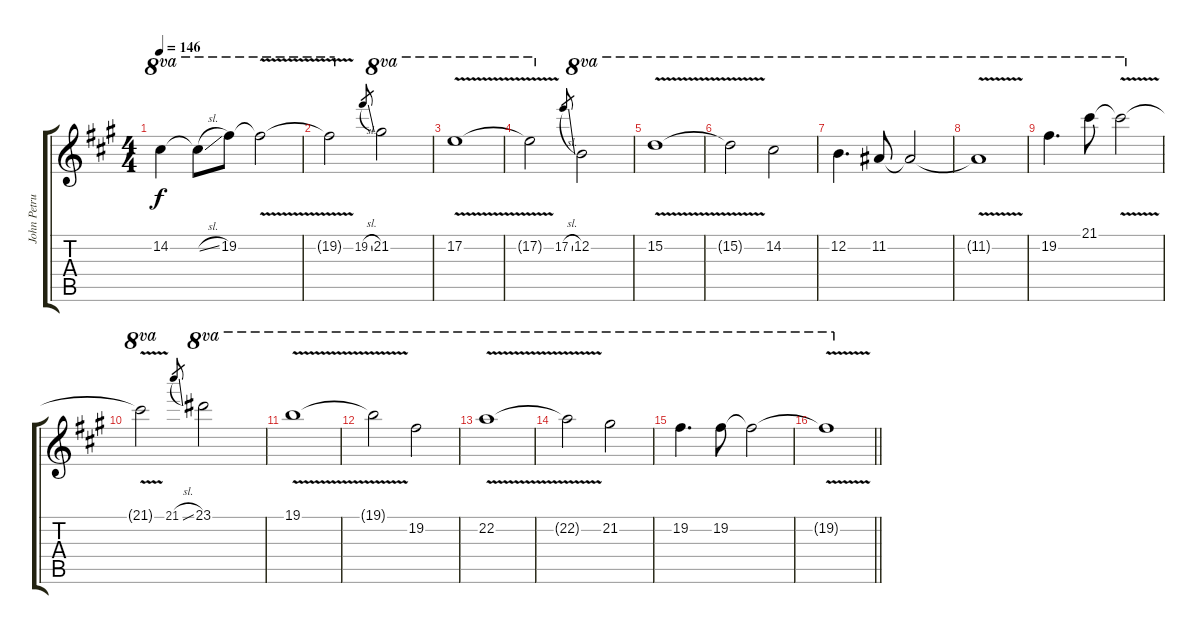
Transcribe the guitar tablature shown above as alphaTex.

\track ("John Petrucci Add. Gtr 1" "John Petru") {instrument distortionguitar}
\staff {score tabs}
\tuning (E4 B3 G3 D3 A2 E2) {hide}
\ts (4 4)
\tempo 146
\clef g2
\ks f#minor
14.2.4{ot 8va dy f} 14.2{sl t}.8{ot 8va} 19.2.8{ot 8va} 19.2{v t}.2{ot 8va} |
19.2{t}.2{ot 8va} 19.2{sl}.8{gr} 21.2.2{ot 8va} |
17.2{v}.1{ot 8va} |
17.2{t}.2{ot 8va} 17.2{sl}.8{gr} 12.2.2{ot 8va} |
15.2{v}.1{ot 8va} |
15.2{t}.2{ot 8va} 14.2.2{ot 8va} |
12.2.4{d ot 8va} 11.2.8{ot 8va} 11.2{t}.2{ot 8va} |
11.2{v t}.1{ot 8va} |
19.2.4{d ot 8va} 21.1.8{ot 8va} 21.1{v t}.2{ot 8va} |
21.1{t}.2{ot 8va} 21.1{sl}.8{gr} 23.1.2{ot 8va} |
19.1{v}.1{ot 8va} |
19.1{t}.2{ot 8va} 19.2.2{ot 8va} |
22.2{v}.1{ot 8va} |
22.2{t}.2{ot 8va} 21.2.2{ot 8va} |
19.2.4{d ot 8va} 19.2.8{ot 8va} 19.2{t}.2{ot 8va} |
\barLineRight lightlight
19.2{v t}.1{ot 8va}
